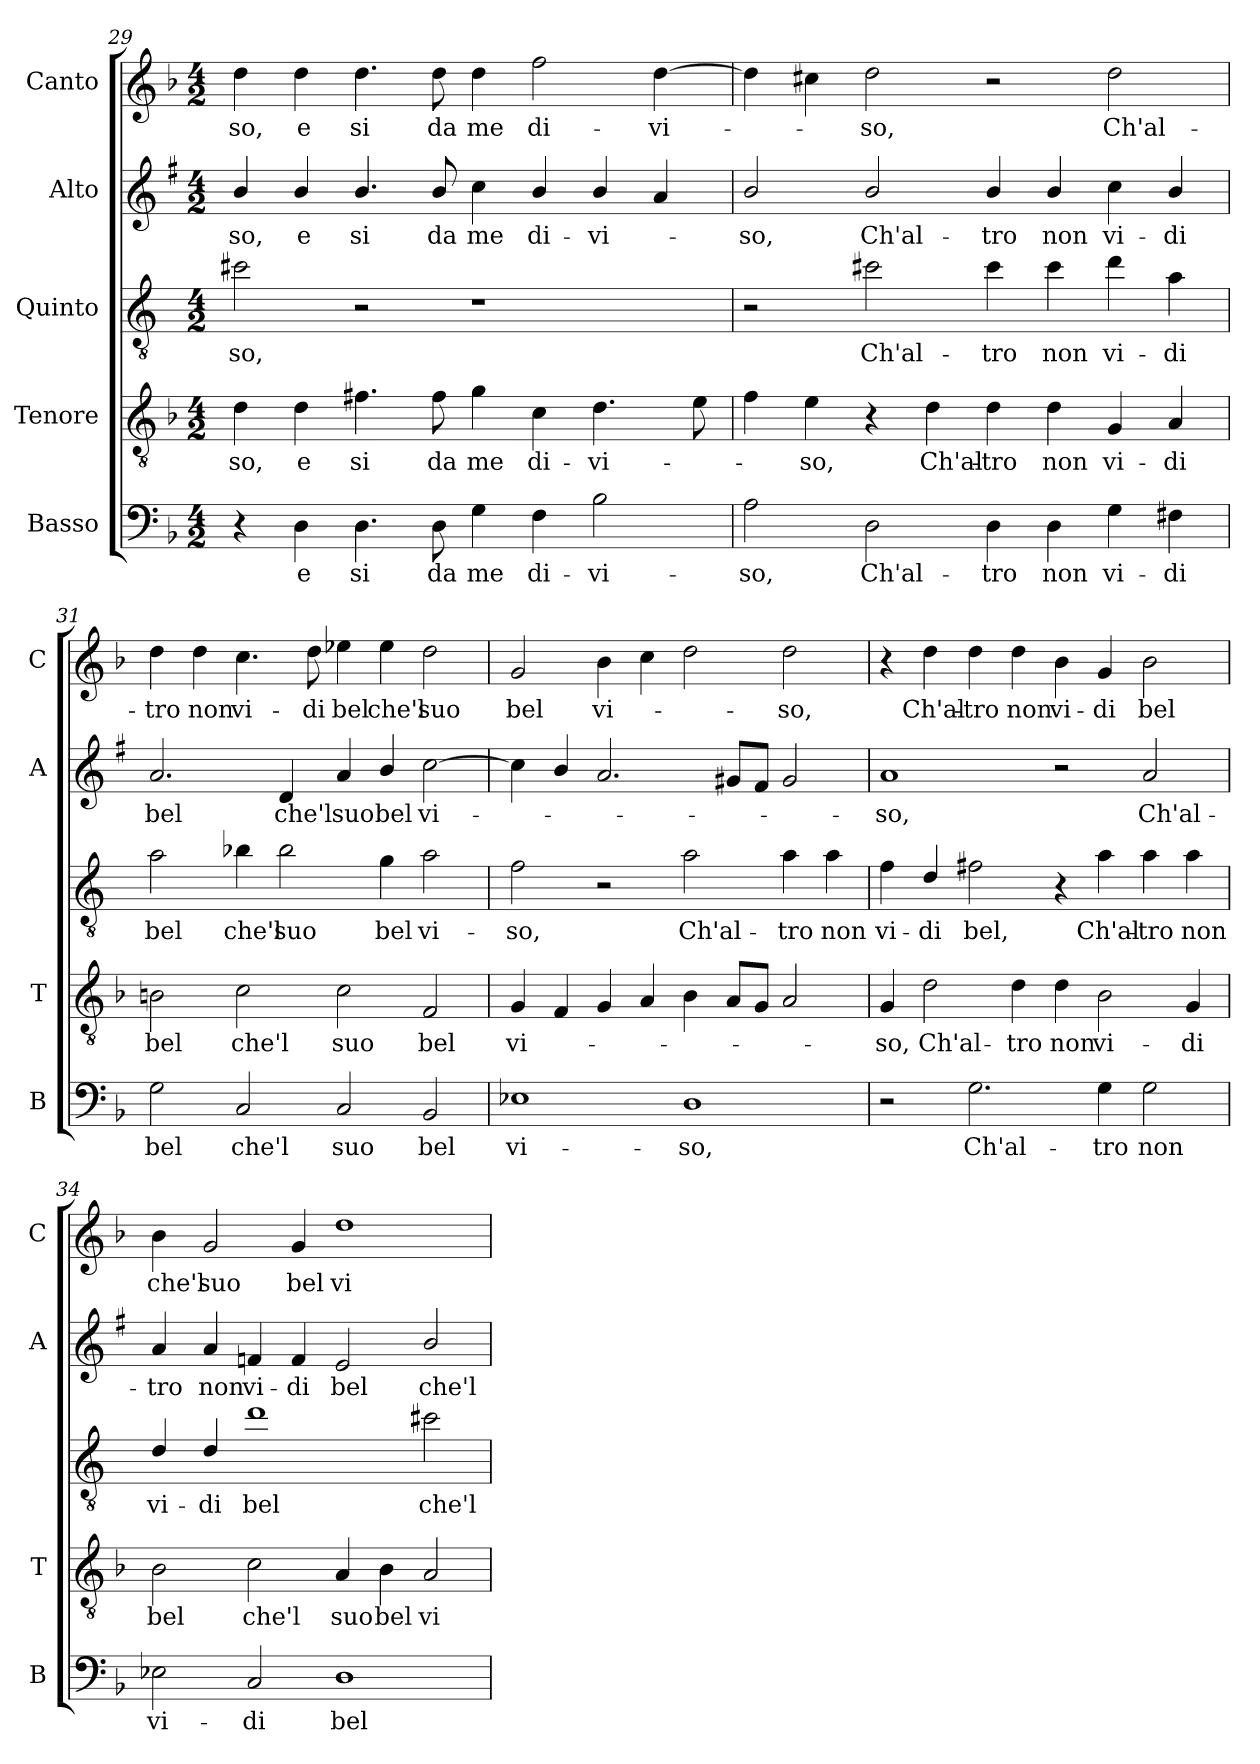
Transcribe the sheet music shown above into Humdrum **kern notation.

**kern	**text	**kern	**text	**kern	**text	**kern	**text	**kern	**text
*part5	*part5	*part4	*part4	*part3	*part3	*part2	*part2	*part1	*part1
*staff5	*staff5	*staff4	*staff4	*staff3	*staff3	*staff2	*staff2	*staff1	*staff1
*I"Basso	*	*I"Tenore	*	*I"Quinto	*	*I"Alto	*	*I"Canto	*
*I'B	*	*I'T	*	*	*	*I'A	*	*I'C	*
*clefF4	*	*clefGv2	*	*clefGv2	*	*clefG2	*	*clefG2	*
*	*	*	*	*ITrd4c7	*	*ITrd1c2	*	*	*
*k[b-]	*	*k[b-]	*	*k[b-]	*	*k[b-]	*	*k[b-]	*
*F:	*	*F:	*	*F:	*	*F:	*	*F:	*
*M4/2	*	*M4/2	*	*M4/2	*	*M4/2	*	*M4/2	*
=29	=29	=29	=29	=29	=29	=29	=29	=29	=29
!	!	!	!LO:LY:b	!	!LO:LY:b	!	!LO:LY:b	!	!LO:LY:b
4r	.	4d\	-so,	2f#X\	-so,	4a/	-so,	4dd\	-so,
!	!LO:LY:b	!	!LO:LY:b	!	!	!	!LO:LY:b	!	!LO:LY:b
4D\	e	4d\	e	.	.	4a/	e	4dd\	e
!	!LO:LY:b	!	!LO:LY:b	!	!	!	!LO:LY:b	!	!LO:LY:b
4.D\	si	4.f#X\	si	2r	.	4.a/	si	4.dd\	si
!	!LO:LY:b	!	!LO:LY:b	!	!	!	!LO:LY:b	!	!LO:LY:b
8D\	da	8f#\	da	.	.	8a/	da	8dd\	da
!	!LO:LY:b	!	!LO:LY:b	!	!	!	!LO:LY:b	!	!LO:LY:b
4G\	me	4g\	me	1r	.	4b-\	me	4dd\	me
!	!LO:LY:b	!	!LO:LY:b	!	!	!	!LO:LY:b	!	!LO:LY:b
4F\	di-	4c\	di-	.	.	4a/	di-	2ff\	di-
!	!LO:LY:b	!	!LO:LY:b	!	!	!	!LO:LY:b	!	!
2B-\	-vi-	4.d\	-vi-	.	.	4a/	-vi-	.	.
!	!	!	!	!	!	!	!	!	!LO:LY:b
.	.	.	.	.	.	4g/	.	[4dd\	-vi-
.	.	8e\	.	.	.	.	.	.	.
=30	=30	=30	=30	=30	=30	=30	=30	=30	=30
!	!LO:LY:b	!	!	!	!	!	!LO:LY:b	!	!
2A\	-so,	4f\	.	2r	.	2a/	-so,	4dd\]	.
!	!	!	!LO:LY:b	!	!	!	!	!	!
.	.	4e\	-so,	.	.	.	.	4cc#X\	.
!	!LO:LY:b	!	!	!	!LO:LY:b	!	!LO:LY:b	!	!LO:LY:b
2D\	Ch'al-	4r	.	2f#X\	Ch'al-	2a/	Ch'al-	2dd\	-so,
!	!	!	!LO:LY:b	!	!	!	!	!	!
.	.	4d\	Ch'al-	.	.	.	.	.	.
!	!LO:LY:b	!	!LO:LY:b	!	!LO:LY:b	!	!LO:LY:b	!	!
4D\	-tro	4d\	-tro	4f#\	-tro	4a/	-tro	2r	.
!	!LO:LY:b	!	!LO:LY:b	!	!LO:LY:b	!	!LO:LY:b	!	!
4D\	non	4d\	non	4f#\	non	4a/	non	.	.
!	!LO:LY:b	!	!LO:LY:b	!	!LO:LY:b	!	!LO:LY:b	!	!LO:LY:b
4G\	vi-	4G/	vi-	4g\	vi-	4b-\	vi-	2dd\	Ch'al-
!	!LO:LY:b	!	!LO:LY:b	!	!LO:LY:b	!	!LO:LY:b	!	!
4F#X\	-di	4A/	-di	4d\	-di	4a/	-di	.	.
!!LO:LB:g=z
=31	=31	=31	=31	=31	=31	=31	=31	=31	=31
!	!LO:LY:b	!	!LO:LY:b	!	!LO:LY:b	!	!LO:LY:b	!	!LO:LY:b
2G\	bel	2Bn\	bel	2d\	bel	2.g/	bel	4dd\	-tro
!	!	!	!	!	!	!	!	!	!LO:LY:b
.	.	.	.	.	.	.	.	4dd\	non
!	!LO:LY:b	!	!LO:LY:b	!	!LO:LY:b	!	!	!	!LO:LY:b
2C/	che'l	2c\	che'l	4e-X\	che'l	.	.	4.cc\	vi-
!	!	!	!	!	!LO:LY:b	!	!LO:LY:b	!	!
.	.	.	.	2e-\	suo	4c/	che'l	.	.
!	!	!	!	!	!	!	!	!	!LO:LY:b
.	.	.	.	.	.	.	.	8dd\	-di
!	!LO:LY:b	!	!LO:LY:b	!	!	!	!LO:LY:b	!	!LO:LY:b
2C/	suo	2c\	suo	.	.	4g/	suo	4ee-X\	bel
!	!	!	!	!	!LO:LY:b	!	!LO:LY:b	!	!LO:LY:b
.	.	.	.	4c\	bel	4a/	bel	4ee-\	che'l
!	!LO:LY:b	!	!LO:LY:b	!	!LO:LY:b	!	!LO:LY:b	!	!LO:LY:b
2BB-/	bel	2F/	bel	2d\	vi-	[2b-\	vi-	2dd\	suo
=32	=32	=32	=32	=32	=32	=32	=32	=32	=32
!	!LO:LY:b	!	!LO:LY:b	!	!LO:LY:b	!	!	!	!LO:LY:b
1E-X	vi-	4G/	vi-	2B-\	-so,	4b-\]	.	2g/	bel
.	.	4F/	.	.	.	4a/	.	.	.
!	!	!	!	!	!	!	!	!	!LO:LY:b
.	.	4G/	.	2r	.	2.g/	.	4b-\	vi-
.	.	4A/	.	.	.	.	.	4cc\	.
!	!LO:LY:b	!	!	!	!LO:LY:b	!	!	!	!
1D	-so,	4B-\	.	2d\	Ch'al-	.	.	2dd\	.
.	.	8A/L	.	.	.	8f#X/L	.	.	.
.	.	8G/J	.	.	.	8e/J	.	.	.
!	!	!	!	!	!LO:LY:b	!	!	!	!LO:LY:b
.	.	2A/	.	4d\	-tro	2f#/	.	2dd\	-so,
!	!	!	!	!	!LO:LY:b	!	!	!	!
.	.	.	.	4d\	non	.	.	.	.
=33	=33	=33	=33	=33	=33	=33	=33	=33	=33
!	!	!	!LO:LY:b	!	!LO:LY:b	!	!LO:LY:b	!	!
2r	.	4G/	-so,	4B-\	vi-	1g	-so,	4r	.
!	!	!	!LO:LY:b	!	!LO:LY:b	!	!	!	!LO:LY:b
.	.	2d\	Ch'al-	4G/	-di	.	.	4dd\	Ch'al-
!	!LO:LY:b	!	!	!	!LO:LY:b	!	!	!	!LO:LY:b
2.G\	Ch'al-	.	.	2Bn\	bel,	.	.	4dd\	-tro
!	!	!	!LO:LY:b	!	!	!	!	!	!LO:LY:b
.	.	4d\	-tro	.	.	.	.	4dd\	non
!	!	!	!LO:LY:b	!	!	!	!	!	!LO:LY:b
.	.	4d\	non	4r	.	2r	.	4b-\	vi-
!	!LO:LY:b	!	!LO:LY:b	!	!LO:LY:b	!	!	!	!LO:LY:b
4G\	-tro	2B-\	vi-	4d\	Ch'al-	.	.	4g/	-di
!	!LO:LY:b	!	!	!	!LO:LY:b	!	!LO:LY:b	!	!LO:LY:b
2G\	non	.	.	4d\	-tro	2g/	Ch'al-	2b-\	bel
!	!	!	!LO:LY:b	!	!LO:LY:b	!	!	!	!
.	.	4G/	-di	4d\	non	.	.	.	.
!!LO:PB:g=z
=34	=34	=34	=34	=34	=34	=34	=34	=34	=34
!	!LO:LY:b	!	!LO:LY:b	!	!LO:LY:b	!	!LO:LY:b	!	!LO:LY:b
2E-X\	vi-	2B-\	bel	4G/	vi-	4g/	-tro	4b-\	che'l
!	!	!	!	!	!LO:LY:b	!	!LO:LY:b	!	!LO:LY:b
.	.	.	.	4G/	-di	4g/	non	2g/	suo
!	!LO:LY:b	!	!LO:LY:b	!	!LO:LY:b	!	!LO:LY:b	!	!
2C/	-di	2c\	che'l	1g	bel	4e-X/	vi-	.	.
!	!	!	!	!	!	!	!LO:LY:b	!	!LO:LY:b
.	.	.	.	.	.	4e-/	-di	4g/	bel
!	!LO:LY:b	!	!LO:LY:b	!	!	!	!LO:LY:b	!	!LO:LY:b
1D	bel	4A/	suo	.	.	2d/	bel	1dd	vi-
!	!	!	!LO:LY:b	!	!	!	!	!	!
.	.	4B-\	bel	.	.	.	.	.	.
!	!	!	!LO:LY:b	!	!LO:LY:b	!	!LO:LY:b	!	!
.	.	2A/	vi-	2f#X\	che'l	2a/	che'l	.	.
=	=	=	=	=	=	=	=	=	=
*-	*-	*-	*-	*-	*-	*-	*-	*-	*-
